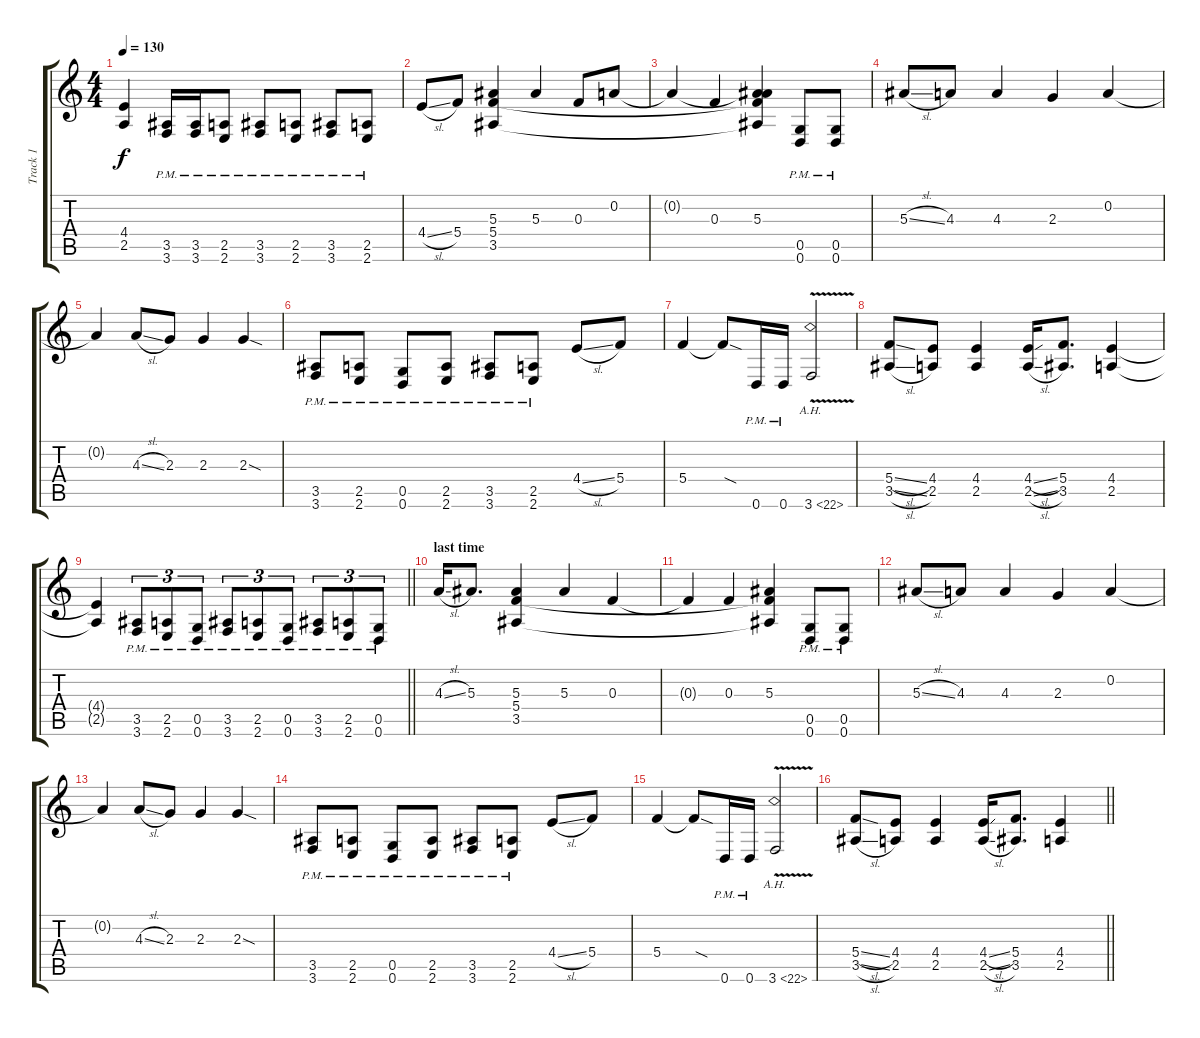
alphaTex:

\track ("Track 1" "Track 1") {instrument distortionguitar}
\staff {score tabs}
\tuning (D4 A3 F3 C3 G2 D2) {hide}
\ts (4 4)
\tempo 130
\clef g2
\ks c
(4.4{t} 2.5{t}).4{dy f} (3.5{pm} 3.6{pm}).16 (3.5{pm} 3.6{pm}).16 (2.5{pm} 2.6{pm}).8 (3.5{pm} 3.6{pm}).8 (2.5{pm} 2.6{pm}).8 (3.5{pm} 3.6{pm}).8 (2.5{pm} 2.6{pm}).8 |
4.4{sl}.8 5.4.8 (5.3 5.4 3.5).4 5.3.4 0.3.8 0.2.8 |
0.2{t}.4 0.3.4 (0.2{t} 5.3 5.4{t} 3.5{t}).4 (0.5{pm} 0.6{pm}).8 (0.5{pm} 0.6{pm}).8 |
5.3{sl}.8 4.3.8 4.3.4 2.3.4 0.2.4 |
0.2{t}.4 4.3{sl}.8 2.3.8 2.3.4 2.3{sod}.4 |
(3.5{pm} 3.6{pm}).8 (2.5{pm} 2.6{pm}).8 (0.5{pm} 0.6{pm}).8 (2.5{pm} 2.6{pm}).8 (3.5{pm} 3.6{pm}).8 (2.5{pm} 2.6{pm}).8 4.4{sl}.8 5.4.8 |
5.4.4 5.4{sod t}.8 0.6{pm}.16 0.6{pm}.16 3.6{ah 19 v}.2 |
(5.4{sl} 3.5{sl}).8 (4.4 2.5).8 (4.4 2.5).4 (4.4{sl} 2.5{sl}).16 (5.4 3.5).8{d} (4.4 2.5).4 |
\barLineRight lightlight
(4.4{t} 2.5{t}).4 (3.5{pm} 3.6{pm}).8{tu (3 2)} (2.5{pm} 2.6{pm}).8{tu (3 2)} (0.5{pm} 0.6{pm}).8{tu (3 2)} (3.5{pm} 3.6{pm}).8{tu (3 2)} (2.5{pm} 2.6{pm}).8{tu (3 2)} (0.5{pm} 0.6{pm}).8{tu (3 2)} (3.5{pm} 3.6{pm}).8{tu (3 2)} (2.5{pm} 2.6{pm}).8{tu (3 2)} (0.5{pm} 0.6{pm}).8{tu (3 2)} |
\section ("" "last time")
4.3{sl}.16 5.3.8{d} (5.3 5.4 3.5).4 5.3.4 0.3.4 |
0.3{t}.4 0.3.4 (5.3 5.4{t} 3.5{t}).4 (0.5{pm} 0.6{pm}).8 (0.5{pm} 0.6{pm}).8 |
5.3{sl}.8 4.3.8 4.3.4 2.3.4 0.2.4 |
0.2{t}.4 4.3{sl}.8 2.3.8 2.3.4 2.3{sod}.4 |
(3.5{pm} 3.6{pm}).8 (2.5{pm} 2.6{pm}).8 (0.5{pm} 0.6{pm}).8 (2.5{pm} 2.6{pm}).8 (3.5{pm} 3.6{pm}).8 (2.5{pm} 2.6{pm}).8 4.4{sl}.8 5.4.8 |
5.4.4 5.4{sod t}.8 0.6{pm}.16 0.6{pm}.16 3.6{ah 19 v}.2 |
\barLineRight lightlight
(5.4{sl} 3.5{sl}).8 (4.4 2.5).8 (4.4 2.5).4 (4.4{sl} 2.5{sl}).16 (5.4 3.5).8{d} (4.4 2.5).4
